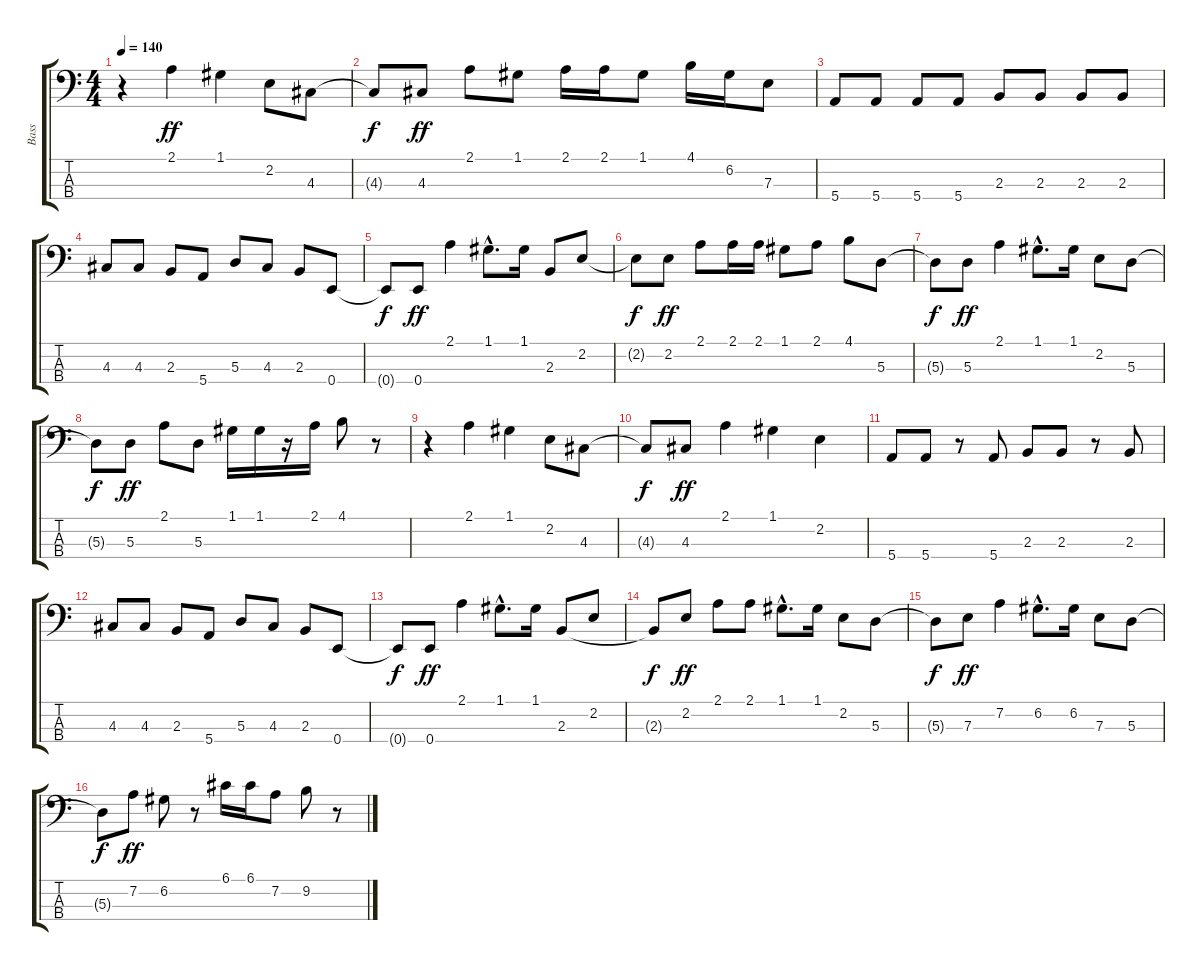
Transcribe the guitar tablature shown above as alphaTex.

\track ("Bass" "Bass") {instrument electricbasspick}
\staff {score tabs}
\tuning (G2 D2 A1 E1) {hide}
\ts (4 4)
\tempo 140
\clef f4
\ks c
r.4{dy ff} 2.1.4 1.1.4 2.2.8 4.3.8 |
4.3{t}.8{dy f} 4.3.8{dy ff} 2.1.8 1.1.8 2.1.16 2.1.16 1.1.8 4.1.16 6.2.16 7.3.8 |
5.4.8 5.4.8 5.4.8 5.4.8 2.3.8 2.3.8 2.3.8 2.3.8 |
4.3.8 4.3.8 2.3.8 5.4.8 5.3.8 4.3.8 2.3.8 0.4.8 |
0.4{t}.8{dy f} 0.4.8{dy ff} 2.1.4 1.1{hac}.8{d} 1.1.16 2.3.8 2.2.8 |
2.2{t}.8{dy f} 2.2.8{dy ff} 2.1.8 2.1.16 2.1.16 1.1.8 2.1.8 4.1.8 5.3.8 |
5.3{t}.8{dy f} 5.3.8{dy ff} 2.1.4 1.1{hac}.8{d} 1.1.16 2.2.8 5.3.8 |
5.3{t}.8{dy f} 5.3.8{dy ff} 2.1.8 5.3.8 1.1.16 1.1.16 r.16 2.1.16 4.1.8 r.8 |
r.4 2.1.4 1.1.4 2.2.8 4.3.8 |
4.3{t}.8{dy f} 4.3.8{dy ff} 2.1.4 1.1.4 2.2.4 |
5.4.8 5.4.8 r.8 5.4.8 2.3.8 2.3.8 r.8 2.3.8 |
4.3.8 4.3.8 2.3.8 5.4.8 5.3.8 4.3.8 2.3.8 0.4.8 |
0.4{t}.8{dy f} 0.4.8{dy ff} 2.1.4 1.1{hac}.8{d} 1.1.16 2.3.8 2.2.8 |
2.3{t}.8{dy f} 2.2.8{dy ff} 2.1.8 2.1.8 1.1{hac}.8{d} 1.1.16 2.2.8 5.3.8 |
5.3{t}.8{dy f} 7.3.8{dy ff} 7.2.4 6.2{hac}.8{d} 6.2.16 7.3.8 5.3.8 |
5.3{t}.8{dy f} 7.2.8{dy ff} 6.2.8 r.8 6.1.16 6.1.16 7.2.8 9.2.8 r.8
